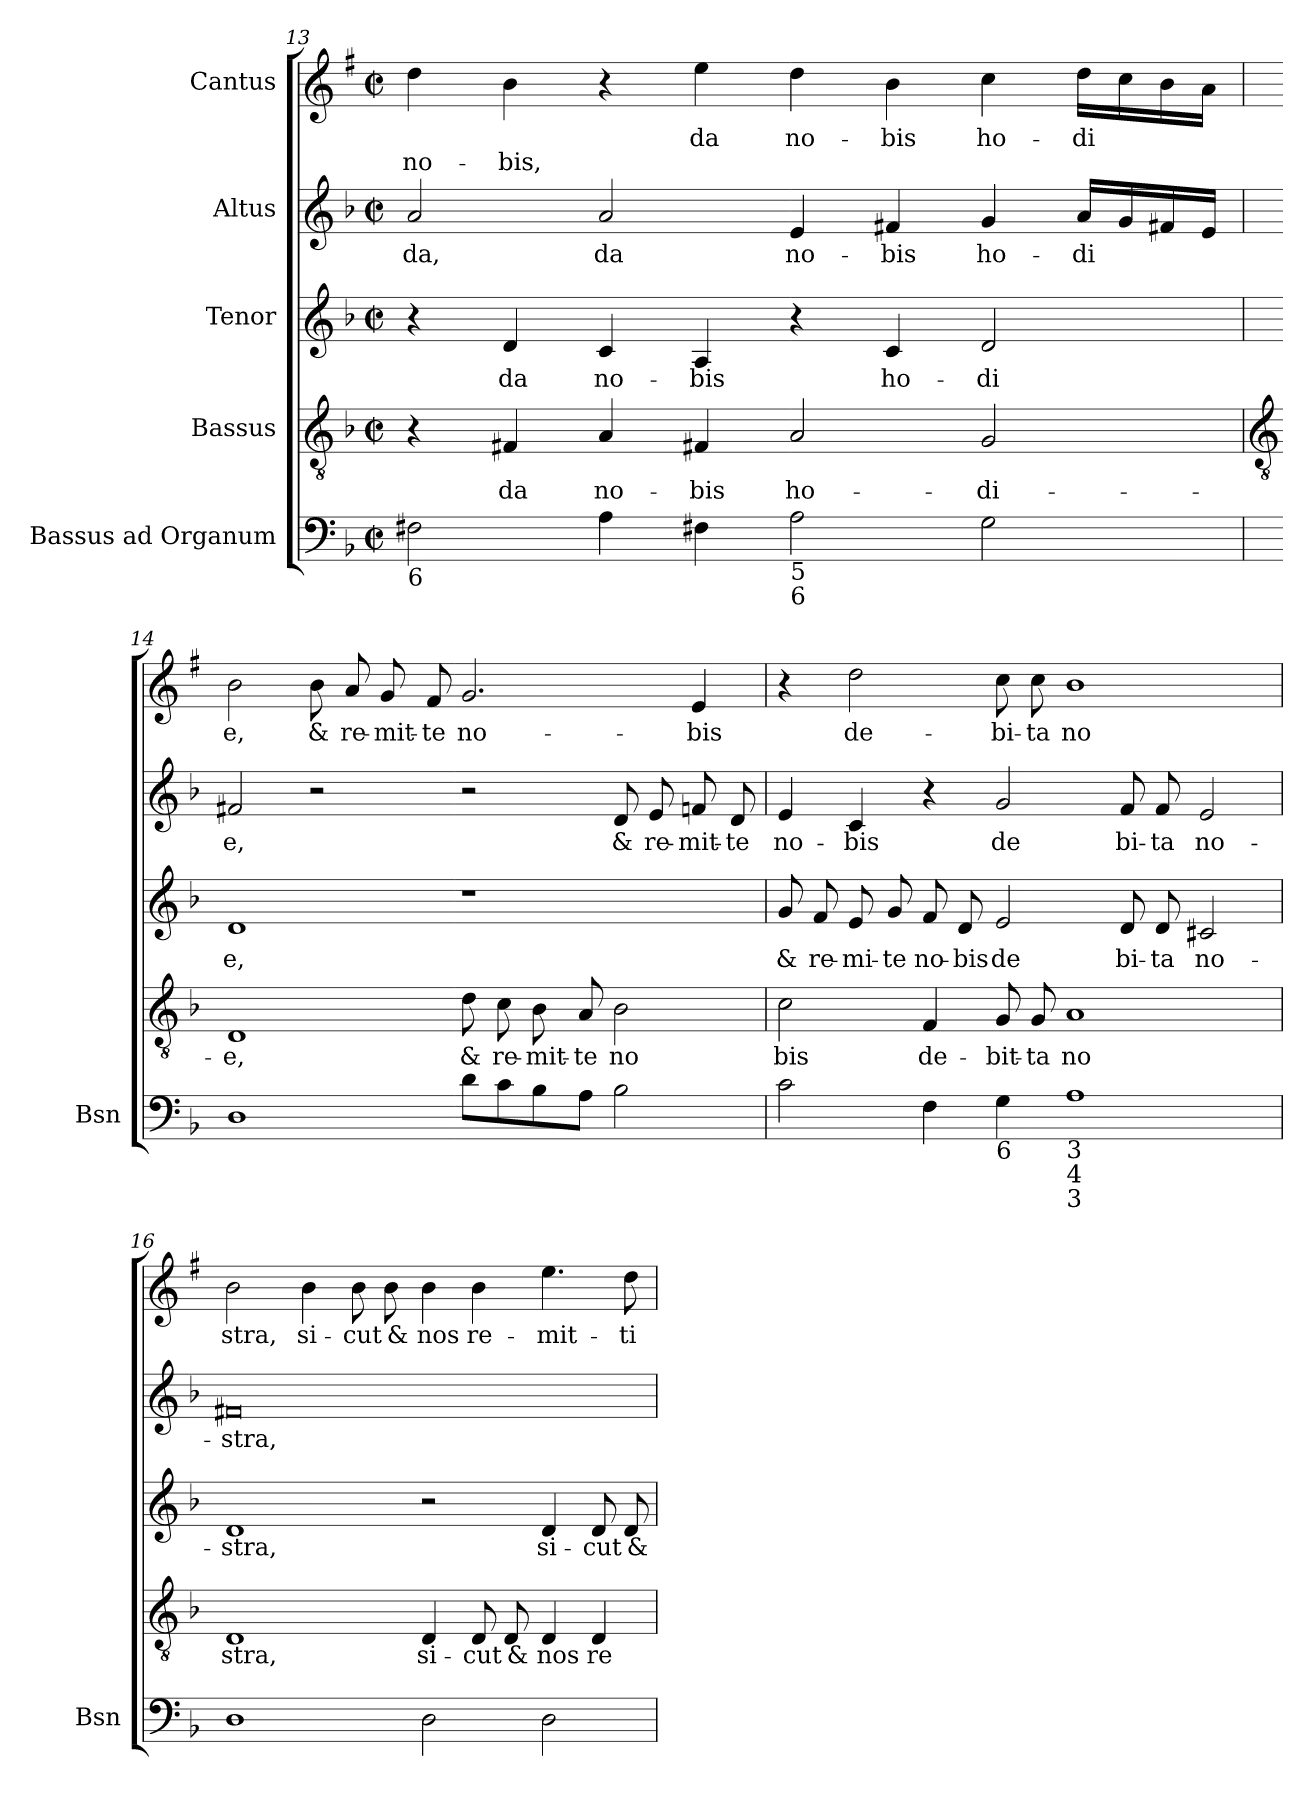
**kern	**kern	**text	**kern	**text	**kern	**text	**kern	**text	**text
*part5	*part4	*part4	*part3	*part3	*part2	*part2	*part1	*part1	*part1
*staff5	*staff4	*staff4	*staff3	*staff3	*staff2	*staff2	*staff1	*staff1	*staff1
*I"Bassus ad Organum	*I"Bassus	*	*I"Tenor	*	*I"Altus	*	*I"Cantus	*	*
*I'Bsn	*	*	*	*	*	*	*	*	*
*clefF4	*clefGv2	*	*clefG2	*	*clefG2	*	*clefG2	*	*
*	*	*	*	*	*	*	*ITrd1c2	*	*
*k[b-]	*k[b-]	*	*k[b-]	*	*k[b-]	*	*k[b-]	*	*
*F:	*F:	*	*F:	*	*F:	*	*F:	*	*
*M4/2	*M4/2	*	*M4/2	*	*M4/2	*	*M4/2	*	*
*met(c|)	*met(c|)	*	*met(c|)	*	*met(c|)	*	*met(c|)	*	*
=13	=13	=13	=13	=13	=13	=13	=13	=13	=13
!LO:TX:b:t=6	!	!	!	!	!	!	!	!	!
!	!	!	!	!	!	!LO:LY:b	!	!	!LO:LY:b
2F#X	4r	.	4r	.	2a	da,	4cc	.	no-
!	!	!LO:LY:b	!	!LO:LY:b	!	!	!	!	!LO:LY:b
.	4F#X	da	4d	da	.	.	4a	.	-bis,
!	!	!LO:LY:b	!	!LO:LY:b	!	!LO:LY:b	!	!	!
4A	4A	no-	4c	no-	2a	da	4r	.	.
!	!	!LO:LY:b	!	!LO:LY:b	!	!	!	!LO:LY:b	!
4F#X	4F#X	-bis	4A	-bis	.	.	4dd	da	.
!LO:TX:b:t=5	!	!	!	!	!	!	!	!	!
!LO:TX:b:t=6	!	!	!	!	!	!	!	!	!
!	!	!LO:LY:b	!	!	!	!LO:LY:b	!	!LO:LY:b	!
2A	2A	ho-	4r	.	4e	no-	4cc	no-	.
!	!	!	!	!LO:LY:b	!	!LO:LY:b	!	!LO:LY:b	!
.	.	.	4c	ho-	4f#X	-bis	4a	-bis	.
!	!	!LO:LY:b	!	!LO:LY:b	!	!LO:LY:b	!	!LO:LY:b	!
2G	2G	-di-	2d	-di	4g	ho-	4b-	ho-	.
!	!	!	!	!	!	!LO:LY:b	!	!LO:LY:b	!
.	.	.	.	.	16aLL	-di	16ccLL	-di	.
.	.	.	.	.	16g	.	16b-	.	.
.	.	.	.	.	16f#X	.	16a	.	.
.	.	.	.	.	16eJJ	.	16gJJ	.	.
!!LO:LB:g=z
=14	=14	=14	=14	=14	=14	=14	=14	=14	=14
*	*clefGv2	*	*	*	*	*	*	*	*
!	!	!LO:LY:b	!	!LO:LY:b	!	!LO:LY:b	!	!LO:LY:b	!
1D	1D	-e,	1d	e,	2f#X	e,	2a	e,	.
!	!	!	!	!	!	!	!	!LO:LY:b	!
.	.	.	.	.	2r	.	8a	&	.
!	!	!	!	!	!	!	!	!LO:LY:b	!
.	.	.	.	.	.	.	8g	re-	.
!	!	!	!	!	!	!	!	!LO:LY:b	!
.	.	.	.	.	.	.	8f	-mit-	.
!	!	!	!	!	!	!	!	!LO:LY:b	!
.	.	.	.	.	.	.	8e	-te	.
!	!	!LO:LY:b	!	!	!	!	!	!LO:LY:b	!
8dL	8d	&	1r	.	2r	.	2.f	no-	.
!	!	!LO:LY:b	!	!	!	!	!	!	!
8c	8c	re-	.	.	.	.	.	.	.
!	!	!LO:LY:b	!	!	!	!	!	!	!
8B-	8B-	-mit-	.	.	.	.	.	.	.
!	!	!LO:LY:b	!	!	!	!	!	!	!
8AJ	8A	-te	.	.	.	.	.	.	.
!	!	!LO:LY:b	!	!	!	!LO:LY:b	!	!	!
2B-	2B-	no	.	.	8d	&	.	.	.
!	!	!	!	!	!	!LO:LY:b	!	!	!
.	.	.	.	.	8e	re-	.	.	.
!	!	!	!	!	!	!LO:LY:b	!	!LO:LY:b	!
.	.	.	.	.	8fn	-mit-	4d	-bis	.
!	!	!	!	!	!	!LO:LY:b	!	!	!
.	.	.	.	.	8d	-te	.	.	.
=15	=15	=15	=15	=15	=15	=15	=15	=15	=15
!	!	!LO:LY:b	!	!LO:LY:b	!	!LO:LY:b	!	!	!
2c	2c	bis	8g	&	4e	no-	4r	.	.
!	!	!	!	!LO:LY:b	!	!	!	!	!
.	.	.	8f	re-	.	.	.	.	.
!	!	!	!	!LO:LY:b	!	!LO:LY:b	!	!LO:LY:b	!
.	.	.	8e	-mi-	4c	-bis	2cc	de-	.
!	!	!	!	!LO:LY:b	!	!	!	!	!
.	.	.	8g	-te	.	.	.	.	.
!	!	!LO:LY:b	!	!LO:LY:b	!	!	!	!	!
4F	4F	de-	8f	no-	4r	.	.	.	.
!	!	!	!	!LO:LY:b	!	!	!	!	!
.	.	.	8d	-bis	.	.	.	.	.
!LO:TX:b:t=6	!	!	!	!	!	!	!	!	!
!	!	!LO:LY:b	!	!LO:LY:b	!	!LO:LY:b	!	!LO:LY:b	!
4G	8G	-bit-	2e	de	2g	de	8b-	-bi-	.
!	!	!LO:LY:b	!	!	!	!	!	!LO:LY:b	!
.	8G	-ta	.	.	.	.	8b-	-ta	.
!LO:TX:b:t=3	!	!	!	!	!	!	!	!	!
!LO:TX:b:t=4	!	!	!	!	!	!	!	!	!
!LO:TX:b:t=3	!	!	!	!	!	!	!	!	!
!	!	!LO:LY:b	!	!	!	!	!	!LO:LY:b	!
1A	1A	no	.	.	.	.	1a	no	.
!	!	!	!	!LO:LY:b	!	!LO:LY:b	!	!	!
.	.	.	8d	bi-	8f	bi-	.	.	.
!	!	!	!	!LO:LY:b	!	!LO:LY:b	!	!	!
.	.	.	8d	-ta	8f	-ta	.	.	.
!	!	!	!	!LO:LY:b	!	!LO:LY:b	!	!	!
.	.	.	2c#X	no-	2e	no-	.	.	.
=16	=16	=16	=16	=16	=16	=16	=16	=16	=16
!	!	!LO:LY:b	!	!LO:LY:b	!	!LO:LY:b	!	!LO:LY:b	!
1D	1D	stra,	1d	-stra,	0f#X	-stra,	2a	stra,	.
!	!	!	!	!	!	!	!	!LO:LY:b	!
.	.	.	.	.	.	.	4a	si-	.
!	!	!	!	!	!	!	!	!LO:LY:b	!
.	.	.	.	.	.	.	8a	-cut	.
!	!	!	!	!	!	!	!	!LO:LY:b	!
.	.	.	.	.	.	.	8a	&	.
!	!	!LO:LY:b	!	!	!	!	!	!LO:LY:b	!
2D	4D	si-	2r	.	.	.	4a	nos	.
!	!	!LO:LY:b	!	!	!	!	!	!LO:LY:b	!
.	8D	-cut	.	.	.	.	4a	re-	.
!	!	!LO:LY:b	!	!	!	!	!	!	!
.	8D	&	.	.	.	.	.	.	.
!	!	!LO:LY:b	!	!LO:LY:b	!	!	!	!LO:LY:b	!
2D	4D	nos	4d	si-	.	.	4.dd	-mit-	.
!	!	!LO:LY:b	!	!LO:LY:b	!	!	!	!	!
.	4D	re-	8d	-cut	.	.	.	.	.
!	!	!	!	!LO:LY:b	!	!	!	!LO:LY:b	!
.	.	.	8d	&	.	.	8cc	-ti-	.
=	=	=	=	=	=	=	=	=	=
*-	*-	*-	*-	*-	*-	*-	*-	*-	*-
